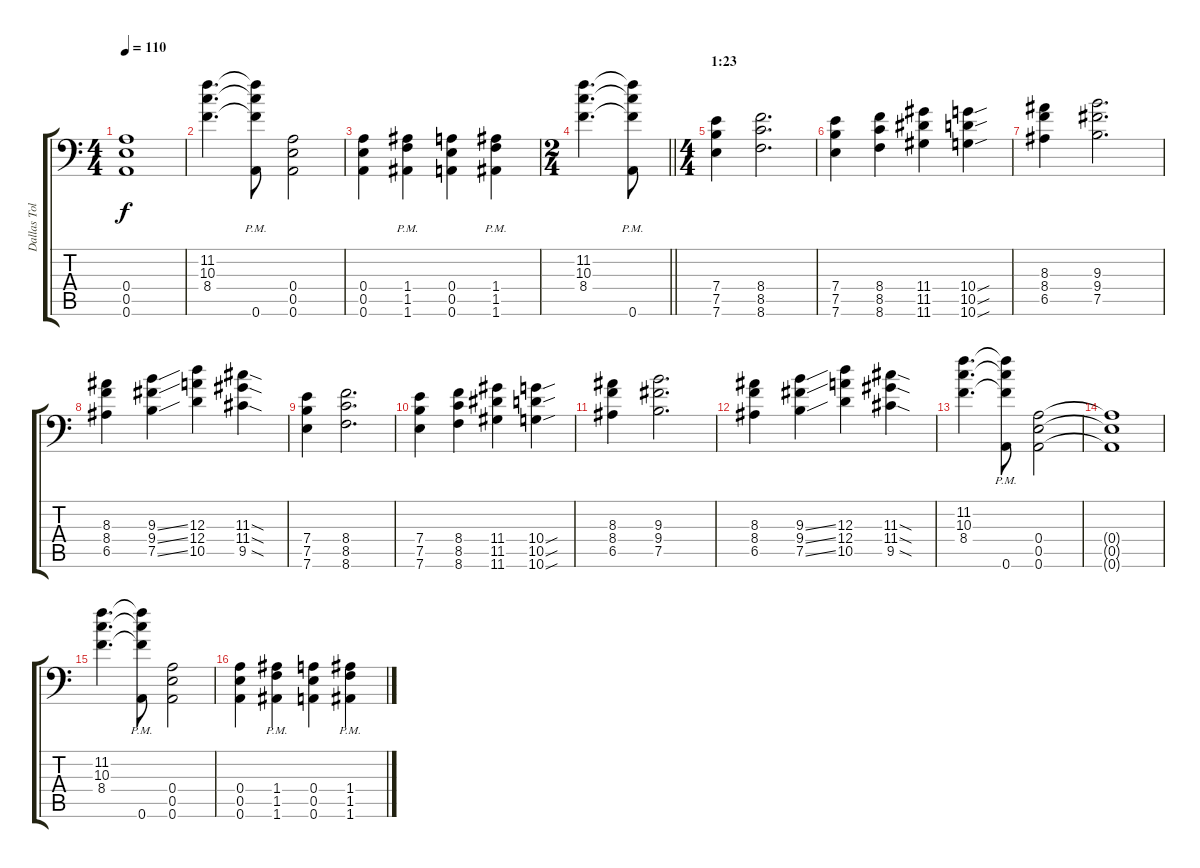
\track ("Dallas Toler-Wade" "Dallas Tol") {instrument distortionguitar}
\staff {score tabs}
\tuning (B3 Gb3 D3 A2 E2 A1) {hide}
\ts (4 4)
\tempo 110
\clef f4
\ks c
(0.4{t} 0.5{t} 0.6{t}).1{dy f} |
(11.2 10.3 8.4).4{d} (11.2{t} 10.3{t} 8.4{t} 0.6{pm}).8 (0.4 0.5 0.6).2 |
(0.4 0.5 0.6).4 (1.4{pm} 1.5{pm} 1.6{pm}).4 (0.4 0.5 0.6).4 (1.4{pm} 1.5{pm} 1.6{pm}).4 |
\ts (2 4)
\barLineRight lightlight
(11.2 10.3 8.4).4{d} (11.2{t} 10.3{t} 8.4{t} 0.6{pm}).8 |
\ts (4 4)
\section ("" "1:23")
(7.4 7.5 7.6).4 (8.4 8.5 8.6).2{d} |
(7.4 7.5 7.6).4 (8.4 8.5 8.6).4 (11.4 11.5 11.6).4 (10.4{sou} 10.5{sou} 10.6{sou}).4 |
(8.3 8.4 6.5).4 (9.3 9.4 7.5).2{d} |
(8.3 8.4 6.5).4 (9.3{ss} 9.4{ss} 7.5{ss}).4 (12.3 12.4 10.5).4 (11.3{sod} 11.4{sod} 9.5{sod}).4 |
(7.4 7.5 7.6).4 (8.4 8.5 8.6).2{d} |
(7.4 7.5 7.6).4 (8.4 8.5 8.6).4 (11.4 11.5 11.6).4 (10.4{sou} 10.5{sou} 10.6{sou}).4 |
(8.3 8.4 6.5).4 (9.3 9.4 7.5).2{d} |
(8.3 8.4 6.5).4 (9.3{ss} 9.4{ss} 7.5{ss}).4 (12.3 12.4 10.5).4 (11.3{sod} 11.4{sod} 9.5{sod}).4 |
(11.2 10.3 8.4).4{d} (11.2{t} 10.3{t} 8.4{t} 0.6{pm}).8 (0.4 0.5 0.6).2 |
(0.4{t} 0.5{t} 0.6{t}).1 |
(11.2 10.3 8.4).4{d} (11.2{t} 10.3{t} 8.4{t} 0.6{pm}).8 (0.4 0.5 0.6).2 |
(0.4 0.5 0.6).4 (1.4{pm} 1.5{pm} 1.6{pm}).4 (0.4 0.5 0.6).4 (1.4{pm} 1.5{pm} 1.6{pm}).4
